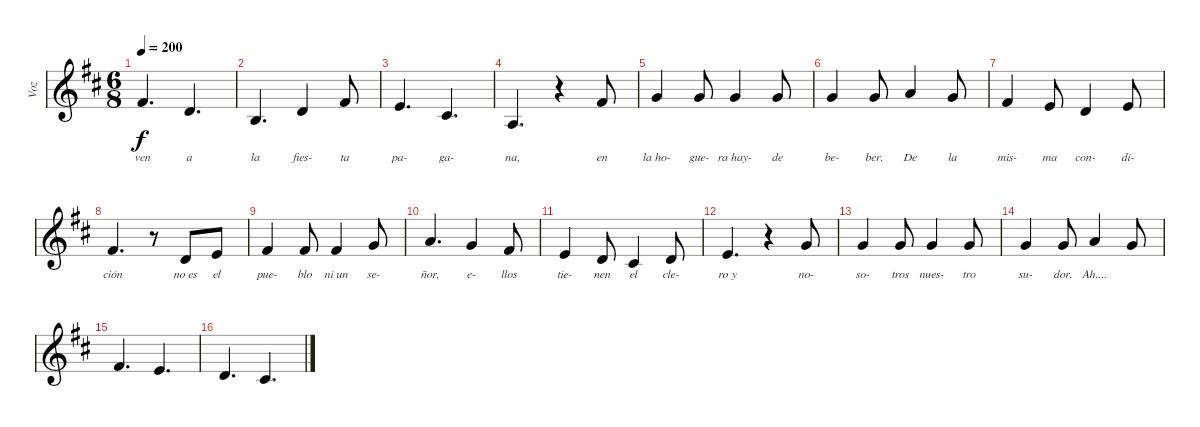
\track ("Voz" "Voz") {instrument lead1square}
\staff {score}
\tuning (E4 B3 G3 D3 A2 E2) {hide}
\ts (6 8)
\tempo 200
\clef g2
\ks bminor
2.1.4{d lyrics (0 "ven") lyrics (1 "") lyrics (2 "") lyrics (3 "") lyrics (4 "") dy f} 3.2.4{d lyrics (0 "a") lyrics (1 "") lyrics (2 "") lyrics (3 "") lyrics (4 "")} |
0.2.4{d lyrics (0 "la") lyrics (1 "") lyrics (2 "") lyrics (3 "") lyrics (4 "")} 3.2.4{lyrics (0 "fies-") lyrics (1 "") lyrics (2 "") lyrics (3 "") lyrics (4 "")} 2.1.8{lyrics (0 "ta") lyrics (1 "") lyrics (2 "") lyrics (3 "") lyrics (4 "")} |
0.1.4{d lyrics (0 "pa-") lyrics (1 "") lyrics (2 "") lyrics (3 "") lyrics (4 "")} 2.2.4{d lyrics (0 "ga-") lyrics (1 "") lyrics (2 "") lyrics (3 "") lyrics (4 "")} |
2.3.4{d lyrics (0 "na,") lyrics (1 "") lyrics (2 "") lyrics (3 "") lyrics (4 "")} r.4 2.1.8{lyrics (0 "en") lyrics (1 "") lyrics (2 "") lyrics (3 "") lyrics (4 "")} |
3.1.4{lyrics (0 "la ho-") lyrics (1 "") lyrics (2 "") lyrics (3 "") lyrics (4 "")} 3.1.8{lyrics (0 "gue-") lyrics (1 "") lyrics (2 "") lyrics (3 "") lyrics (4 "")} 3.1.4{lyrics (0 "ra hay-") lyrics (1 "") lyrics (2 "") lyrics (3 "") lyrics (4 "")} 3.1.8{lyrics (0 "de") lyrics (1 "") lyrics (2 "") lyrics (3 "") lyrics (4 "")} |
3.1.4{lyrics (0 "be-") lyrics (1 "") lyrics (2 "") lyrics (3 "") lyrics (4 "")} 3.1.8{lyrics (0 "ber.") lyrics (1 "") lyrics (2 "") lyrics (3 "") lyrics (4 "")} 5.1.4{lyrics (0 "De") lyrics (1 "") lyrics (2 "") lyrics (3 "") lyrics (4 "")} 3.1.8{lyrics (0 "la") lyrics (1 "") lyrics (2 "") lyrics (3 "") lyrics (4 "")} |
2.1.4{lyrics (0 "mis-") lyrics (1 "") lyrics (2 "") lyrics (3 "") lyrics (4 "")} 0.1.8{lyrics (0 "ma") lyrics (1 "") lyrics (2 "") lyrics (3 "") lyrics (4 "")} 3.2.4{lyrics (0 "con-") lyrics (1 "") lyrics (2 "") lyrics (3 "") lyrics (4 "")} 0.1.8{lyrics (0 "di-") lyrics (1 "") lyrics (2 "") lyrics (3 "") lyrics (4 "")} |
2.1.4{d lyrics (0 "ción") lyrics (1 "") lyrics (2 "") lyrics (3 "") lyrics (4 "")} r.8 3.2.8{lyrics (0 "no es") lyrics (1 "") lyrics (2 "") lyrics (3 "") lyrics (4 "")} 0.1.8{lyrics (0 "el") lyrics (1 "") lyrics (2 "") lyrics (3 "") lyrics (4 "")} |
2.1.4{lyrics (0 "pue-") lyrics (1 "") lyrics (2 "") lyrics (3 "") lyrics (4 "")} 2.1.8{lyrics (0 "blo") lyrics (1 "") lyrics (2 "") lyrics (3 "") lyrics (4 "")} 2.1.4{lyrics (0 "ni un") lyrics (1 "") lyrics (2 "") lyrics (3 "") lyrics (4 "")} 3.1.8{lyrics (0 "se-") lyrics (1 "") lyrics (2 "") lyrics (3 "") lyrics (4 "")} |
5.1.4{d lyrics (0 "ñor,") lyrics (1 "") lyrics (2 "") lyrics (3 "") lyrics (4 "")} 3.1.4{lyrics (0 "e-") lyrics (1 "") lyrics (2 "") lyrics (3 "") lyrics (4 "")} 2.1.8{lyrics (0 "llos") lyrics (1 "") lyrics (2 "") lyrics (3 "") lyrics (4 "")} |
0.1.4{lyrics (0 "tie-") lyrics (1 "") lyrics (2 "") lyrics (3 "") lyrics (4 "")} 3.2.8{lyrics (0 "nen") lyrics (1 "") lyrics (2 "") lyrics (3 "") lyrics (4 "")} 2.2.4{lyrics (0 "el") lyrics (1 "") lyrics (2 "") lyrics (3 "") lyrics (4 "")} 3.2.8{lyrics (0 "cle-") lyrics (1 "") lyrics (2 "") lyrics (3 "") lyrics (4 "")} |
0.1.4{d lyrics (0 "ro y") lyrics (1 "") lyrics (2 "") lyrics (3 "") lyrics (4 "")} r.4 3.1.8{lyrics (0 "no-") lyrics (1 "") lyrics (2 "") lyrics (3 "") lyrics (4 "")} |
3.1.4{lyrics (0 "so-") lyrics (1 "") lyrics (2 "") lyrics (3 "") lyrics (4 "")} 3.1.8{lyrics (0 "tros") lyrics (1 "") lyrics (2 "") lyrics (3 "") lyrics (4 "")} 3.1.4{lyrics (0 "nues-") lyrics (1 "") lyrics (2 "") lyrics (3 "") lyrics (4 "")} 3.1.8{lyrics (0 "tro") lyrics (1 "") lyrics (2 "") lyrics (3 "") lyrics (4 "")} |
3.1.4{lyrics (0 "su-") lyrics (1 "") lyrics (2 "") lyrics (3 "") lyrics (4 "")} 3.1.8{lyrics (0 "dor.") lyrics (1 "") lyrics (2 "") lyrics (3 "") lyrics (4 "")} 5.1.4{lyrics (0 "Ah....") lyrics (1 "") lyrics (2 "") lyrics (3 "") lyrics (4 "")} 3.1.8 |
2.1.4{d} 0.1.4{d} |
3.2.4{d} 2.2.4{d}
